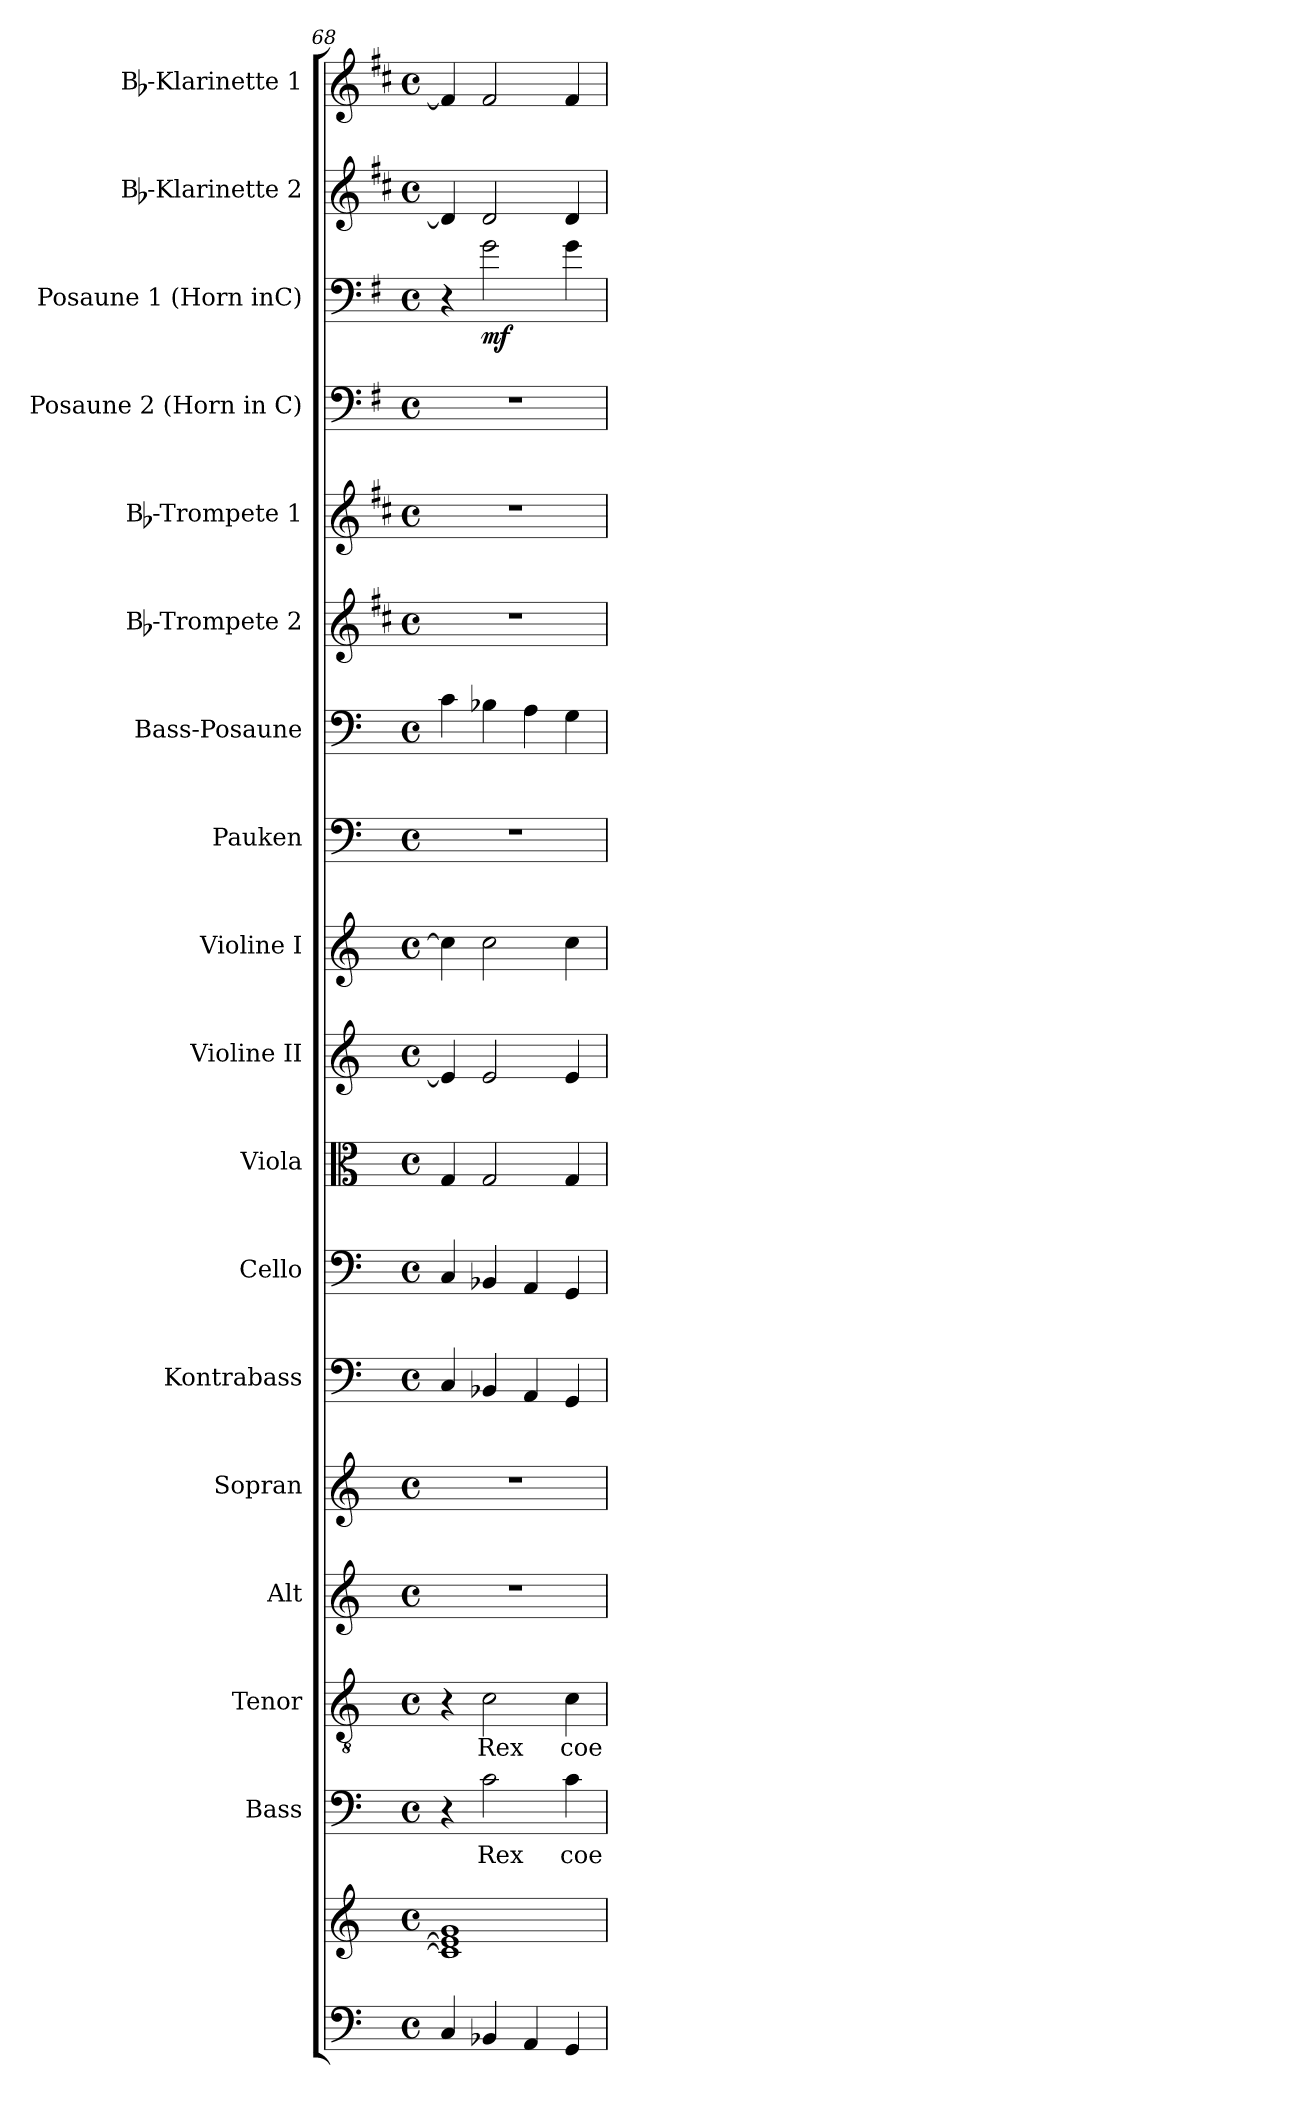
**kern	**kern	**kern	**text	**kern	**text	**kern	**kern	**kern	**kern	**kern	**kern	**kern	**kern	**kern	**kern	**kern	**kern	**kern	**dynam	**kern	**kern
*part18	*part18	*part17	*part17	*part16	*part16	*part15	*part14	*part13	*part12	*part11	*part10	*part9	*part8	*part7	*part6	*part5	*part4	*part3	*part3	*part2	*part1
*staff19	*staff18	*staff17	*staff17	*staff16	*staff16	*staff15	*staff14	*staff13	*staff12	*staff11	*staff10	*staff9	*staff8	*staff7	*staff6	*staff5	*staff4	*staff3	*staff3	*staff2	*staff1
*	*	*I"Bass	*	*I"Tenor	*	*I"Alt	*I"Sopran	*I"Kontrabass	*I"Cello	*I"Viola	*I"Violine II	*I"Violine I	*I"Pauken	*I"Bass-Posaune	*I"Bb-Trompete 2	*I"Bb-Trompete 1	*I"Posaune 2 (Horn in C)	*I"Posaune 1 (Horn inC)	*	*I"Bb-Klarinette 2	*I"Bb-Klarinette 1
*	*	*I'B.	*	*I'T.	*	*I'A.	*I'S.	*I'Kb.	*	*I'Vla.	*I'Vl. II	*I'Vl. I	*I'Pk.	*I'B-Pos.	*I'Bb Trp. 2	*I'Bb Trp. 1	*I'Pos. 2	*I'Pos. 1	*	*I'Bb Kl. 2	*I'Bb Kl. 1
*clefF4	*clefG2	*clefF4	*	*clefGv2	*	*clefG2	*clefG2	*clefF4	*clefF4	*clefC3	*clefG2	*clefG2	*clefF4	*clefF4	*clefG2	*clefG2	*clefF4	*clefF4	*	*clefG2	*clefG2
*	*	*	*	*	*	*	*	*ITrd7c12	*	*	*	*	*	*	*ITrd1c2	*ITrd1c2	*ITrd4c7	*ITrd4c7	*	*ITrd1c2	*ITrd1c2
*k[]	*k[]	*k[]	*	*k[]	*	*k[]	*k[]	*k[]	*k[]	*k[]	*k[]	*k[]	*k[]	*k[]	*k[]	*k[]	*k[]	*k[]	*	*k[]	*k[]
*C:	*C:	*C:	*	*C:	*	*C:	*C:	*C:	*C:	*C:	*C:	*C:	*C:	*C:	*C:	*C:	*C:	*C:	*	*C:	*C:
*M4/4	*M4/4	*M4/4	*	*M4/4	*	*M4/4	*M4/4	*M4/4	*M4/4	*M4/4	*M4/4	*M4/4	*M4/4	*M4/4	*M4/4	*M4/4	*M4/4	*M4/4	*	*M4/4	*M4/4
*met(c)	*met(c)	*met(c)	*	*met(c)	*	*met(c)	*met(c)	*met(c)	*met(c)	*met(c)	*met(c)	*met(c)	*met(c)	*met(c)	*met(c)	*met(c)	*met(c)	*met(c)	*	*met(c)	*met(c)
=68	=68	=68	=68	=68	=68	=68	=68	=68	=68	=68	=68	=68	=68	=68	=68	=68	=68	=68	=68	=68	=68
*	*^	*	*	*	*	*	*	*	*	*	*	*	*	*	*	*	*	*	*	*	*
4C/	1g	1c] 1e]	4r	.	4r	.	1r	1r	4CC/	4C/	4G/	4e/]	4cc\]	1r	4c\	1r	1r	1r	4r	.	4c/]	4e/]
!	!	!	!	!LO:LY:b	!	!LO:LY:b	!	!	!	!	!	!	!	!	!	!	!	!	!	!LO:DY:b	!	!
4BB-X/	.	.	2c\	Rex	2c\	Rex	.	.	4BBB-X/	4BB-X/	2G/	2e/	2cc\	.	4B-X\	.	.	.	2c\	mf	2c/	2e/
4AA/	.	.	.	.	.	.	.	.	4AAA/	4AA/	.	.	.	.	4A\	.	.	.	.	.	.	.
!	!	!	!	!LO:LY:b	!	!LO:LY:b	!	!	!	!	!	!	!	!	!	!	!	!	!	!	!	!
4GG/	.	.	4c\	coe-	4c\	coe-	.	.	4GGG/	4GG/	4G/	4e/	4cc\	.	4G\	.	.	.	4c\	.	4c/	4e/
*	*v	*v	*	*	*	*	*	*	*	*	*	*	*	*	*	*	*	*	*	*	*	*
=	=	=	=	=	=	=	=	=	=	=	=	=	=	=	=	=	=	=	=	=	=
*-	*-	*-	*-	*-	*-	*-	*-	*-	*-	*-	*-	*-	*-	*-	*-	*-	*-	*-	*-	*-	*-
